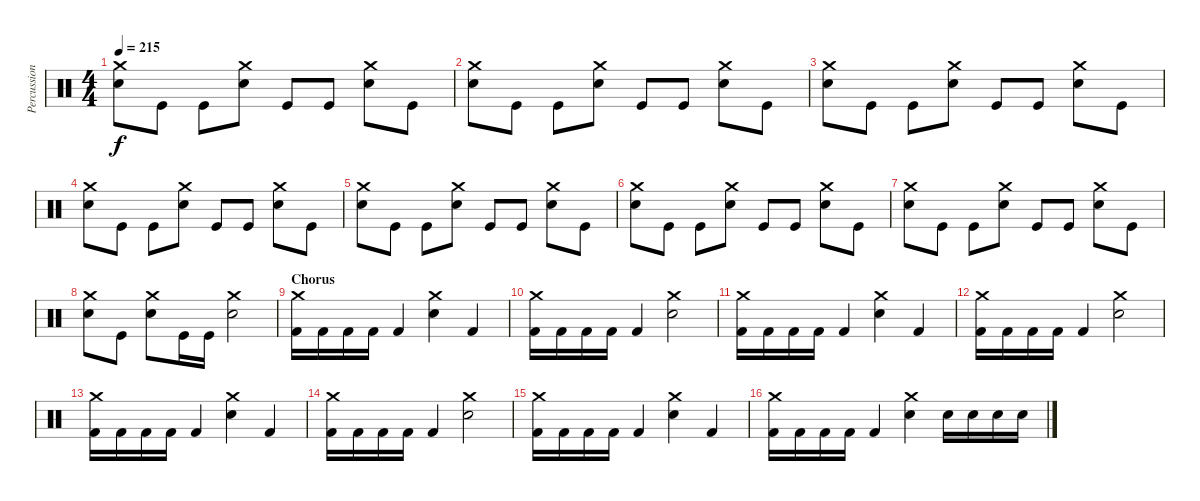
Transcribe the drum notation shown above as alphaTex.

\track ("Percussion" "Percussion") {instrument percussion}
\staff {score}
\articulation defaults
\ts (4 4)
\tempo 215
\clef neutral
\ks c
("Crash medium (hit)" "Electric Snare (hit)").8{dy f} "Kick (hit)".8 "Kick (hit)".8 ("Crash medium (hit)" "Electric Snare (hit)").8 "Kick (hit)".8 "Kick (hit)".8 ("Crash medium (hit)" "Electric Snare (hit)").8 "Kick (hit)".8 |
("Crash medium (hit)" "Electric Snare (hit)").8 "Kick (hit)".8 "Kick (hit)".8 ("Crash medium (hit)" "Electric Snare (hit)").8 "Kick (hit)".8 "Kick (hit)".8 ("Crash medium (hit)" "Electric Snare (hit)").8 "Kick (hit)".8 |
("Crash medium (hit)" "Electric Snare (hit)").8 "Kick (hit)".8 "Kick (hit)".8 ("Crash medium (hit)" "Electric Snare (hit)").8 "Kick (hit)".8 "Kick (hit)".8 ("Crash medium (hit)" "Electric Snare (hit)").8 "Kick (hit)".8 |
("Crash medium (hit)" "Electric Snare (hit)").8 "Kick (hit)".8 "Kick (hit)".8 ("Crash medium (hit)" "Electric Snare (hit)").8 "Kick (hit)".8 "Kick (hit)".8 ("Crash medium (hit)" "Electric Snare (hit)").8 "Kick (hit)".8 |
("Crash medium (hit)" "Electric Snare (hit)").8 "Kick (hit)".8 "Kick (hit)".8 ("Crash medium (hit)" "Electric Snare (hit)").8 "Kick (hit)".8 "Kick (hit)".8 ("Crash medium (hit)" "Electric Snare (hit)").8 "Kick (hit)".8 |
("Crash medium (hit)" "Electric Snare (hit)").8 "Kick (hit)".8 "Kick (hit)".8 ("Crash medium (hit)" "Electric Snare (hit)").8 "Kick (hit)".8 "Kick (hit)".8 ("Crash medium (hit)" "Electric Snare (hit)").8 "Kick (hit)".8 |
("Crash medium (hit)" "Electric Snare (hit)").8 "Kick (hit)".8 "Kick (hit)".8 ("Crash medium (hit)" "Electric Snare (hit)").8 "Kick (hit)".8 "Kick (hit)".8 ("Crash medium (hit)" "Electric Snare (hit)").8 "Kick (hit)".8 |
("Crash medium (hit)" "Electric Snare (hit)").8 "Kick (hit)".8 ("Crash medium (hit)" "Electric Snare (hit)").8 "Kick (hit)".16 "Kick (hit)".16 ("Crash medium (hit)" "Electric Snare (hit)").2 |
\section ("" "Chorus")
("Crash medium (hit)" "Kick (hit) 2").16 "Kick (hit) 2".16 "Kick (hit) 2".16 "Kick (hit) 2".16 "Kick (hit) 2".4 ("Crash medium (hit)" "Electric Snare (hit)").4 "Kick (hit) 2".4 |
("Crash medium (hit)" "Kick (hit) 2").16 "Kick (hit) 2".16 "Kick (hit) 2".16 "Kick (hit) 2".16 "Kick (hit) 2".4 ("Crash medium (hit)" "Electric Snare (hit)").2 |
("Crash medium (hit)" "Kick (hit) 2").16 "Kick (hit) 2".16 "Kick (hit) 2".16 "Kick (hit) 2".16 "Kick (hit) 2".4 ("Crash medium (hit)" "Electric Snare (hit)").4 "Kick (hit) 2".4 |
("Crash medium (hit)" "Kick (hit) 2").16 "Kick (hit) 2".16 "Kick (hit) 2".16 "Kick (hit) 2".16 "Kick (hit) 2".4 ("Crash medium (hit)" "Electric Snare (hit)").2 |
("Crash medium (hit)" "Kick (hit) 2").16 "Kick (hit) 2".16 "Kick (hit) 2".16 "Kick (hit) 2".16 "Kick (hit) 2".4 ("Crash medium (hit)" "Electric Snare (hit)").4 "Kick (hit) 2".4 |
("Crash medium (hit)" "Kick (hit) 2").16 "Kick (hit) 2".16 "Kick (hit) 2".16 "Kick (hit) 2".16 "Kick (hit) 2".4 ("Crash medium (hit)" "Electric Snare (hit)").2 |
("Crash medium (hit)" "Kick (hit) 2").16 "Kick (hit) 2".16 "Kick (hit) 2".16 "Kick (hit) 2".16 "Kick (hit) 2".4 ("Crash medium (hit)" "Electric Snare (hit)").4 "Kick (hit) 2".4 |
("Crash medium (hit)" "Kick (hit) 2").16 "Kick (hit) 2".16 "Kick (hit) 2".16 "Kick (hit) 2".16 "Kick (hit) 2".4 ("Crash medium (hit)" "Electric Snare (hit)").4 "Electric Snare (hit)".16 "Electric Snare (hit)".16 "Electric Snare (hit)".16 "Electric Snare (hit)".16
